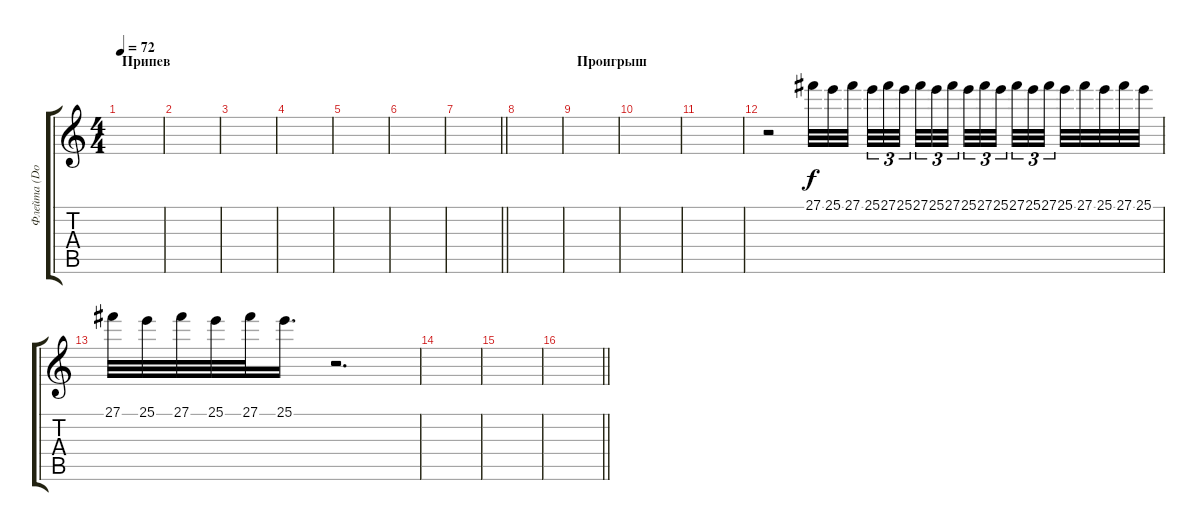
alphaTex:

\track ("Флейта (Double)" "Флейта (Do") {instrument piccolo}
\staff {score tabs}
\tuning (Eb4 Bb3 Gb3 Db3 Ab2 Eb2) {hide}
\ts (4 4)
\section ("" "Припев")
\tempo 72
\clef g2
\ks c
|
|
|
|
|
|
\barLineRight lightlight
|
|
\section ("" "Проигрыш")
|
|
|
r.2 27.1.32{volume 4 balance 6} 25.1.32 27.1.32 25.1.32{tu (3 2)} 27.1.32{tu (3 2)} 25.1.32{tu (3 2)} 27.1.32{tu (3 2)} 25.1.32{tu (3 2) volume 5 balance 8} 27.1.32{tu (3 2)} 25.1.32{tu (3 2)} 27.1.32{tu (3 2)} 25.1.32{tu (3 2)} 27.1.32{tu (3 2)} 25.1.32{tu (3 2)} 27.1.32{tu (3 2) volume 7 balance 10} 25.1.32 27.1.32 25.1.32{volume 6 balance 11} 27.1.32 25.1.32 |
27.1.32{volume 5 balance 12} 25.1.32 27.1.32 25.1.32{volume 4 balance 13} 27.1.32 25.1.16{d} r.2{d} |
|
|
\barLineRight lightlight
